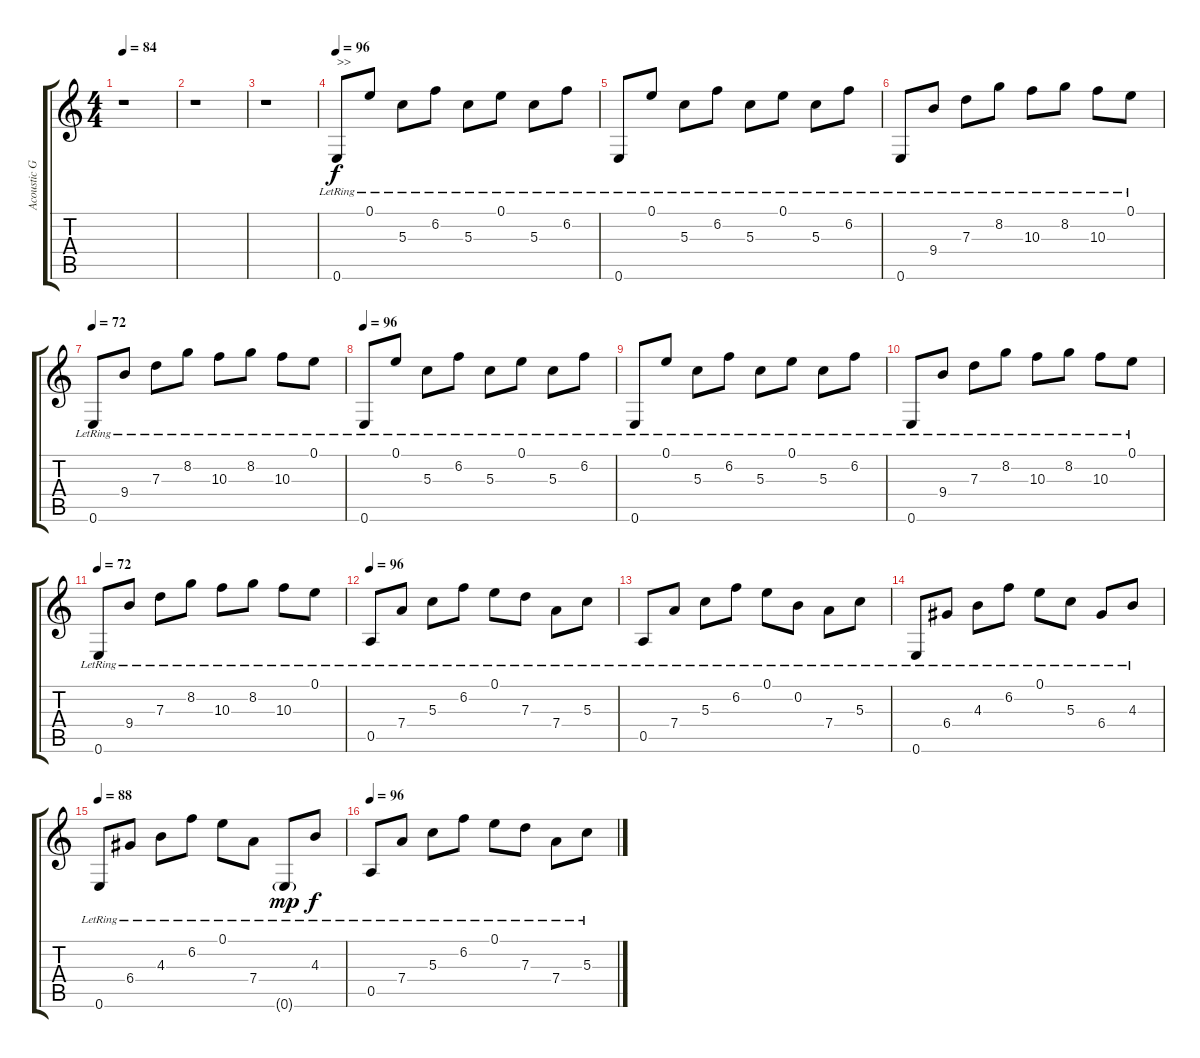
\track ("Acoustic Guitar" "Acoustic G") {instrument acousticguitarsteel}
\staff {score tabs}
\tuning (E4 B3 G3 D3 A2 E2) {hide}
\ts (4 4)
\tempo 84
\clef g2
\ks c
r.1{dy f} |
r.1 |
r.1 |
\tempo 96
0.6{lr}.8{txt ">>"} 0.1{lr}.8 5.3{lr}.8 6.2{lr}.8 5.3{lr}.8 0.1{lr}.8 5.3{lr}.8 6.2{lr}.8 |
0.6{lr}.8 0.1{lr}.8 5.3{lr}.8 6.2{lr}.8 5.3{lr}.8 0.1{lr}.8 5.3{lr}.8 6.2{lr}.8 |
0.6{lr}.8 9.4{lr}.8 7.3{lr}.8 8.2{lr}.8 10.3{lr}.8 8.2{lr}.8 10.3{lr}.8 0.1{lr}.8 |
\tempo 72
0.6{lr}.8 9.4{lr}.8 7.3{lr}.8 8.2{lr}.8 10.3{lr}.8 8.2{lr}.8 10.3{lr}.8 0.1{lr}.8 |
\tempo 96
0.6{lr}.8 0.1{lr}.8 5.3{lr}.8 6.2{lr}.8 5.3{lr}.8 0.1{lr}.8 5.3{lr}.8 6.2{lr}.8 |
0.6{lr}.8 0.1{lr}.8 5.3{lr}.8 6.2{lr}.8 5.3{lr}.8 0.1{lr}.8 5.3{lr}.8 6.2{lr}.8 |
0.6{lr}.8 9.4{lr}.8 7.3{lr}.8 8.2{lr}.8 10.3{lr}.8 8.2{lr}.8 10.3{lr}.8 0.1{lr}.8 |
\tempo 72
0.6{lr}.8 9.4{lr}.8 7.3{lr}.8 8.2{lr}.8 10.3{lr}.8 8.2{lr}.8 10.3{lr}.8 0.1{lr}.8 |
\tempo 96
0.5{lr}.8 7.4{lr}.8 5.3{lr}.8 6.2{lr}.8 0.1{lr}.8 7.3{lr}.8 7.4{lr}.8 5.3{lr}.8 |
0.5{lr}.8 7.4{lr}.8 5.3{lr}.8 6.2{lr}.8 0.1{lr}.8 0.2{lr}.8 7.4{lr}.8 5.3{lr}.8 |
0.6{lr}.8 6.4{lr}.8 4.3{lr}.8 6.2{lr}.8 0.1{lr}.8 5.3{lr}.8 6.4{lr}.8 4.3{lr}.8 |
\tempo 88
0.6{lr}.8 6.4{lr}.8 4.3{lr}.8 6.2{lr}.8 0.1{lr}.8 7.4{lr}.8 0.6{g lr}.8{dy mp} 4.3{lr}.8{dy f} |
\tempo 96
0.5{lr}.8 7.4{lr}.8 5.3{lr}.8 6.2{lr}.8 0.1{lr}.8 7.3{lr}.8 7.4{lr}.8 5.3{lr}.8
